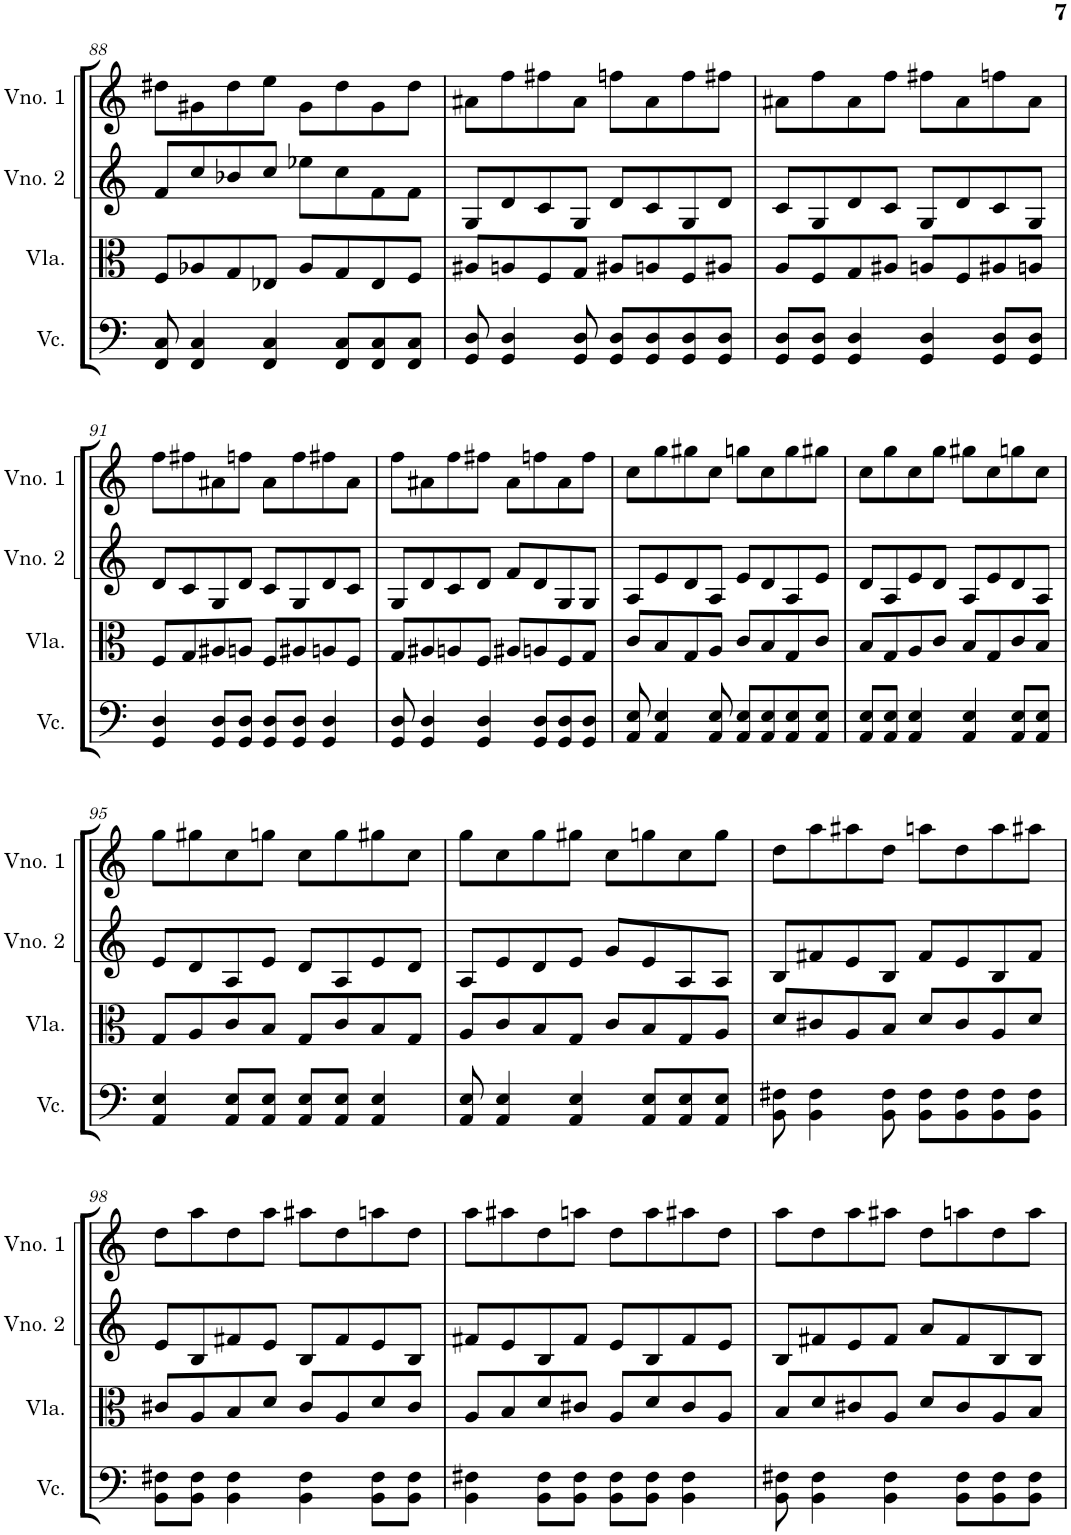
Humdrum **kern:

**kern	**kern	**kern	**kern
*part4	*part3	*part2	*part1
*staff4	*staff3	*staff2	*staff1
*I"Violoncelo	*I"Viola	*I"Violino 2	*I"Violino 1
*I'Vc.	*I'Vla.	*I'Vno. 2	*I'Vno. 1
!!LO:PB:g=z
*clefF4	*clefC3	*clefG2	*clefG2
*k[]	*k[]	*k[]	*k[]
*M4/4	*M4/4	*M4/4	*M4/4
=88	=88	=88	=88
8FF/ 8C/	8F/L	8f/L	8dd#X\L
4FF/ 4C/	8A-X/	8cc/	8g#X\
.	8G/	8b-X/	8dd#\
4FF/ 4C/	8E-X/J	8cc/J	8ee\J
.	8A-/L	8ee-X\L	8g#\L
8FF/ 8C/L	8G/	8cc\	8dd#\
8FF/ 8C/	8E-/	8f\	8g#\
8FF/ 8C/J	8F/J	8f\J	8dd#\J
=89	=89	=89	=89
8GG/ 8D/	8A#X/L	8G/L	8a#X\L
4GG/ 4D/	8An/	8d/	8ff\
.	8F/	8c/	8ff#X\
8GG/ 8D/	8G/J	8G/J	8a#\J
8GG/ 8D/L	8A#X/L	8d/L	8ffn\L
8GG/ 8D/	8An/	8c/	8a#\
8GG/ 8D/	8F/	8G/	8ff\
8GG/ 8D/J	8A#X/J	8d/J	8ff#X\J
=90	=90	=90	=90
8GG/ 8D/L	8A/L	8c/L	8a#X\L
8GG/ 8D/J	8F/	8G/	8ff\
4GG/ 4D/	8G/	8d/	8a#\
.	8A#X/J	8c/J	8ff\J
4GG/ 4D/	8An/L	8G/L	8ff#X\L
.	8F/	8d/	8a#\
8GG/ 8D/L	8A#X/	8c/	8ffn\
8GG/ 8D/J	8An/J	8G/J	8a#\J
!!LO:LB:g=z
=91	=91	=91	=91
4GG/ 4D/	8F/L	8d/L	8ff\L
.	8G/	8c/	8ff#X\
8GG/ 8D/L	8A#X/	8G/	8a#X\
8GG/ 8D/J	8An/J	8d/J	8ffn\J
8GG/ 8D/L	8F/L	8c/L	8a#\L
8GG/ 8D/J	8A#X/	8G/	8ff\
4GG/ 4D/	8An/	8d/	8ff#X\
.	8F/J	8c/J	8a#\J
=92	=92	=92	=92
8GG/ 8D/	8G/L	8G/L	8ff\L
4GG/ 4D/	8A#X/	8d/	8a#X\
.	8An/	8c/	8ff\
4GG/ 4D/	8F/J	8d/J	8ff#X\J
.	8A#X/L	8f/L	8a#\L
8GG/ 8D/L	8An/	8d/	8ffn\
8GG/ 8D/	8F/	8G/	8a#\
8GG/ 8D/J	8G/J	8G/J	8ff\J
=93	=93	=93	=93
8AA/ 8E/	8c/L	8A/L	8cc\L
4AA/ 4E/	8B/	8e/	8gg\
.	8G/	8d/	8gg#X\
8AA/ 8E/	8A/J	8A/J	8cc\J
8AA/ 8E/L	8c/L	8e/L	8ggn\L
8AA/ 8E/	8B/	8d/	8cc\
8AA/ 8E/	8G/	8A/	8gg\
8AA/ 8E/J	8c/J	8e/J	8gg#X\J
=94	=94	=94	=94
8AA/ 8E/L	8B/L	8d/L	8cc\L
8AA/ 8E/J	8G/	8A/	8gg\
4AA/ 4E/	8A/	8e/	8cc\
.	8c/J	8d/J	8gg\J
4AA/ 4E/	8B/L	8A/L	8gg#X\L
.	8G/	8e/	8cc\
8AA/ 8E/L	8c/	8d/	8ggn\
8AA/ 8E/J	8B/J	8A/J	8cc\J
!!LO:LB:g=z
=95	=95	=95	=95
4AA/ 4E/	8G/L	8e/L	8gg\L
.	8A/	8d/	8gg#X\
8AA/ 8E/L	8c/	8A/	8cc\
8AA/ 8E/J	8B/J	8e/J	8ggn\J
8AA/ 8E/L	8G/L	8d/L	8cc\L
8AA/ 8E/J	8c/	8A/	8gg\
4AA/ 4E/	8B/	8e/	8gg#X\
.	8G/J	8d/J	8cc\J
=96	=96	=96	=96
8AA/ 8E/	8A/L	8A/L	8gg\L
4AA/ 4E/	8c/	8e/	8cc\
.	8B/	8d/	8gg\
4AA/ 4E/	8G/J	8e/J	8gg#X\J
.	8c/L	8g/L	8cc\L
8AA/ 8E/L	8B/	8e/	8ggn\
8AA/ 8E/	8G/	8A/	8cc\
8AA/ 8E/J	8A/J	8A/J	8gg\J
=97	=97	=97	=97
8BB\ 8F#X\	8d/L	8B/L	8dd\L
4BB\ 4F#\	8c#X/	8f#X/	8aa\
.	8A/	8e/	8aa#X\
8BB\ 8F#\	8B/J	8B/J	8dd\J
8BB\ 8F#\L	8d/L	8f#/L	8aan\L
8BB\ 8F#\	8c#/	8e/	8dd\
8BB\ 8F#\	8A/	8B/	8aa\
8BB\ 8F#\J	8d/J	8f#/J	8aa#X\J
!!LO:LB:g=z
=98	=98	=98	=98
8BB\ 8F#X\L	8c#X/L	8e/L	8dd\L
8BB\ 8F#\J	8A/	8B/	8aa\
4BB\ 4F#\	8B/	8f#X/	8dd\
.	8d/J	8e/J	8aa\J
4BB\ 4F#\	8c#/L	8B/L	8aa#X\L
.	8A/	8f#/	8dd\
8BB\ 8F#\L	8d/	8e/	8aan\
8BB\ 8F#\J	8c#/J	8B/J	8dd\J
=99	=99	=99	=99
4BB\ 4F#X\	8A/L	8f#X/L	8aa\L
.	8B/	8e/	8aa#X\
8BB\ 8F#\L	8d/	8B/	8dd\
8BB\ 8F#\J	8c#X/J	8f#/J	8aan\J
8BB\ 8F#\L	8A/L	8e/L	8dd\L
8BB\ 8F#\J	8d/	8B/	8aa\
4BB\ 4F#\	8c#/	8f#/	8aa#X\
.	8A/J	8e/J	8dd\J
=100	=100	=100	=100
8BB\ 8F#X\	8B/L	8B/L	8aa\L
4BB\ 4F#\	8d/	8f#X/	8dd\
.	8c#X/	8e/	8aa\
4BB\ 4F#\	8A/J	8f#/J	8aa#X\J
.	8d/L	8a/L	8dd\L
8BB\ 8F#\L	8c#/	8f#/	8aan\
8BB\ 8F#\	8A/	8B/	8dd\
8BB\ 8F#\J	8B/J	8B/J	8aa\J
=	=	=	=
*-	*-	*-	*-
